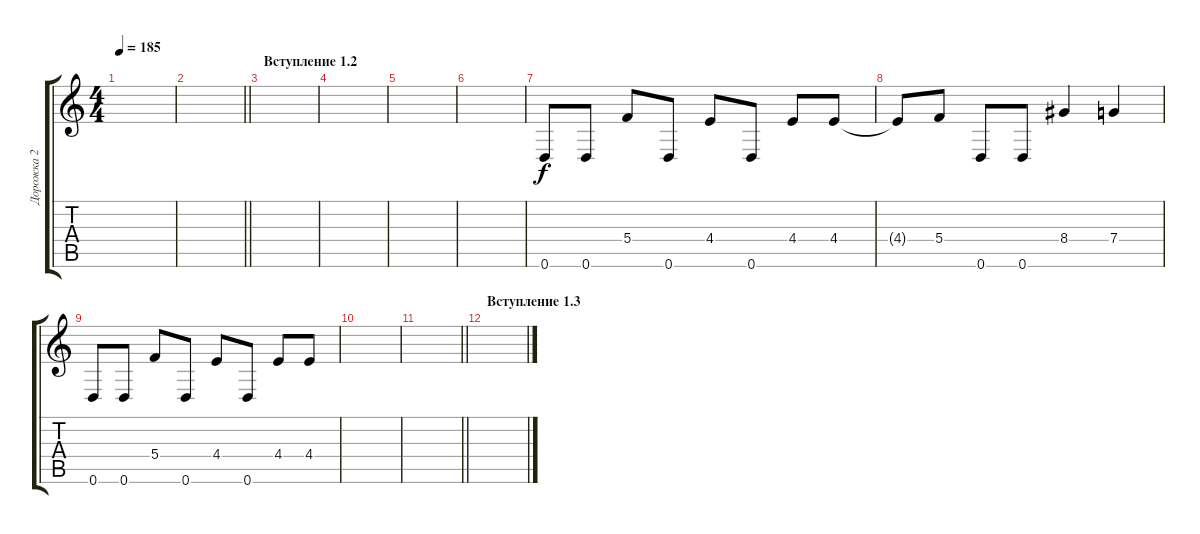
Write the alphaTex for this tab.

\track ("Дорожка 2" "Дорожка 2") {instrument distortionguitar}
\staff {score tabs}
\tuning (D4 A3 F3 C3 G2 D2) {hide}
\ts (4 4)
\tempo 185
\clef g2
\ks c
|
\barLineRight lightlight
|
\section ("" "Вступление 1.2")
|
|
|
|
0.6.8 0.6.8 5.4.8 0.6.8 4.4.8 0.6.8 4.4.8 4.4.8 |
4.4{t}.8 5.4.8 0.6.8 0.6.8 8.4.4 7.4.4 |
0.6.8 0.6.8 5.4.8 0.6.8 4.4.8 0.6.8 4.4.8 4.4.8 |
|
\barLineRight lightlight
|
\section ("" "Вступление 1.3")
